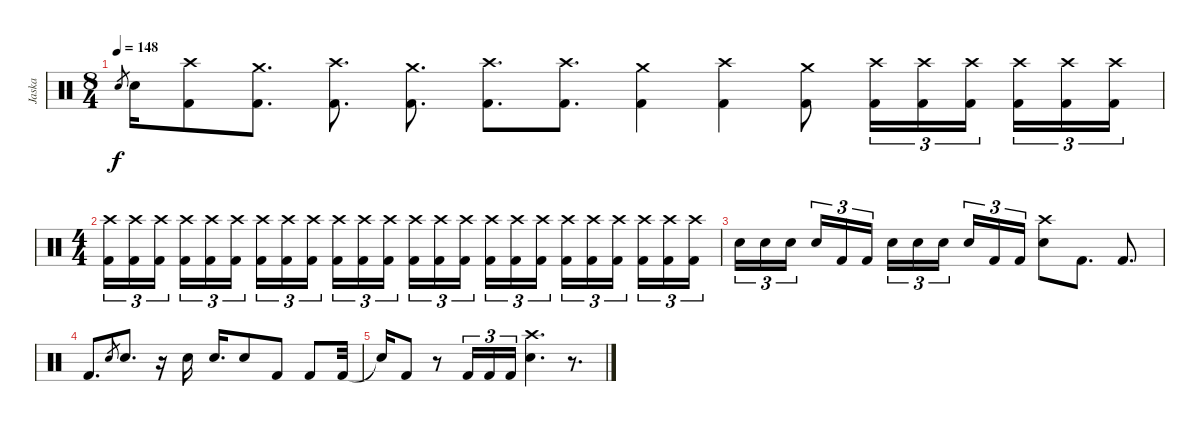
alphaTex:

\track ("Jaska" "Jaska") {instrument percussion}
\staff {score}
\articulation defaults
\ts (8 4)
\tempo 148
\clef neutral
\ks c "Snare (hit) 2".8{gr dy f} "Snare (hit) 2".16
("Crash high (hit)" "Kick (hit) 2").8 ("Crash medium (hit)" "Kick (hit) 2").8{d} ("Crash high (hit)" "Kick (hit) 2").8{d} ("Crash medium (hit)" "Kick (hit) 2").8{d} ("Crash high (hit)" "Kick (hit) 2").8{d} ("Crash high (hit)" "Kick (hit) 2").8{d} ("Crash medium (hit)" "Kick (hit) 2").4 ("Crash high (hit)" "Kick (hit) 2").4 ("Crash medium (hit)" "Kick (hit) 2").8 ("Crash high (hit)" "Kick (hit) 2").16{tu (3 2)} ("Crash high (hit)" "Kick (hit) 2").16{tu (3 2)} ("Crash high (hit)" "Kick (hit) 2").16{tu (3 2) beam splitsecondary} ("Crash high (hit)" "Kick (hit) 2").16{tu (3 2)} ("Crash high (hit)" "Kick (hit) 2").16{tu (3 2)} ("Crash high (hit)" "Kick (hit) 2").16{tu (3 2)} |
\ts (4 4)
("Crash high (hit)" "Kick (hit) 2").16{tu (3 2)} ("Crash high (hit)" "Kick (hit) 2").16{tu (3 2)} ("Crash high (hit)" "Kick (hit) 2").16{tu (3 2) beam splitsecondary} ("Crash high (hit)" "Kick (hit) 2").16{tu (3 2)} ("Crash high (hit)" "Kick (hit) 2").16{tu (3 2)} ("Crash high (hit)" "Kick (hit) 2").16{tu (3 2)} ("Crash high (hit)" "Kick (hit) 2").16{tu (3 2)} ("Crash high (hit)" "Kick (hit) 2").16{tu (3 2)} ("Crash high (hit)" "Kick (hit) 2").16{tu (3 2) beam splitsecondary} ("Crash high (hit)" "Kick (hit) 2").16{tu (3 2)} ("Crash high (hit)" "Kick (hit) 2").16{tu (3 2)} ("Crash high (hit)" "Kick (hit) 2").16{tu (3 2)} ("Crash high (hit)" "Kick (hit) 2").16{tu (3 2)} ("Crash high (hit)" "Kick (hit) 2").16{tu (3 2)} ("Crash high (hit)" "Kick (hit) 2").16{tu (3 2) beam splitsecondary} ("Crash high (hit)" "Kick (hit) 2").16{tu (3 2)} ("Crash high (hit)" "Kick (hit) 2").16{tu (3 2)} ("Crash high (hit)" "Kick (hit) 2").16{tu (3 2)} ("Crash high (hit)" "Kick (hit) 2").16{tu (3 2)} ("Crash high (hit)" "Kick (hit) 2").16{tu (3 2)} ("Crash high (hit)" "Kick (hit) 2").16{tu (3 2) beam splitsecondary} ("Crash high (hit)" "Kick (hit) 2").16{tu (3 2)} ("Crash high (hit)" "Kick (hit) 2").16{tu (3 2)} ("Crash high (hit)" "Kick (hit) 2").16{tu (3 2)} |
"Snare (hit) 2".16{tu (3 2)} "Snare (hit) 2".16{tu (3 2)} "Snare (hit) 2".16{tu (3 2) beam splitsecondary} "Snare (hit) 2".16{tu (3 2)} "Kick (hit) 2".16{tu (3 2)} "Kick (hit) 2".16{tu (3 2)} "Snare (hit) 2".16{tu (3 2)} "Snare (hit) 2".16{tu (3 2)} "Snare (hit) 2".16{tu (3 2) beam splitsecondary} "Snare (hit) 2".16{tu (3 2)} "Kick (hit) 2".16{tu (3 2)} "Kick (hit) 2".16{tu (3 2)} ("Crash high (hit)" "Snare (hit) 2").8 "Kick (hit) 2".8{d} "Kick (hit) 2".8{d} |
"Kick (hit) 2".8{d} "Snare (hit) 2".8{gr} "Snare (hit) 2".8{d} r.16 "Snare (hit) 2".16 "Snare (hit) 2".16{d} "Snare (hit) 2".8 "Kick (hit) 2".8 "Kick (hit) 2".8 "Kick (hit) 2".32 |
"Snare (hit)"{t}.16 "Kick (hit) 2".8 r.8 "Kick (hit) 2".16{tu (3 2)} "Kick (hit) 2".16{tu (3 2)} "Kick (hit) 2".16{tu (3 2)} ("Crash high (hit)" "Snare (hit) 2").4{d} r.8{d}
